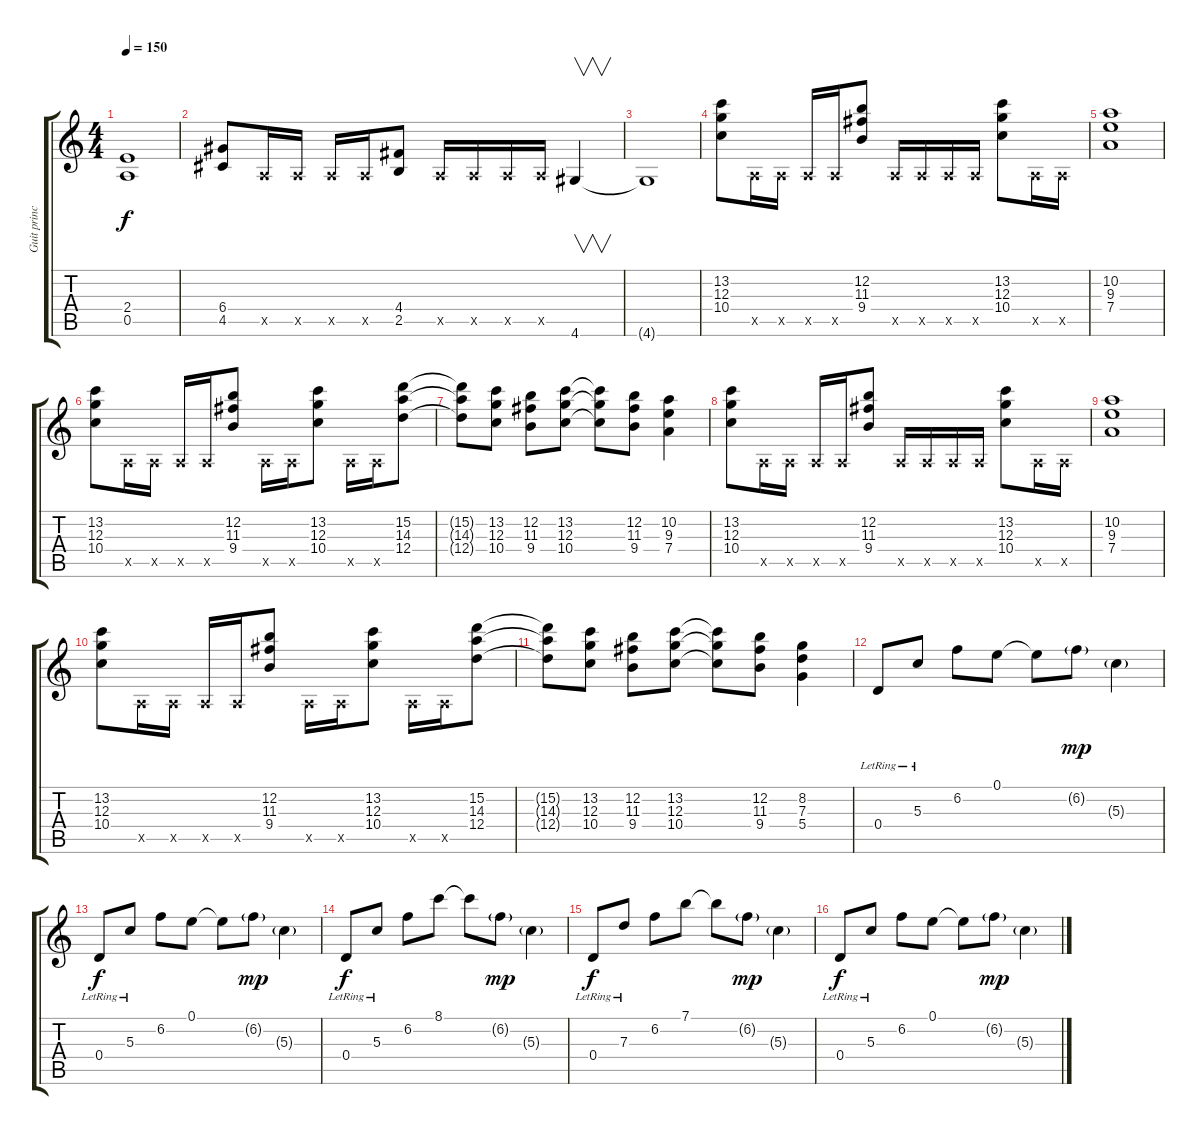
\track ("Guit principale" "Guit princ") {instrument overdrivenguitar}
\staff {score tabs}
\tuning (E4 B3 G3 D3 A2 E2) {hide}
\ts (4 4)
\tempo 150
\clef g2
\ks c
(2.4{t} 0.5{t}).1{dy f} |
(6.4 4.5).8 0.5{x}.16 0.5{x}.16 0.5{x}.16 0.5{x}.16 (4.4 2.5).8 0.5{x}.16 0.5{x}.16 0.5{x}.16 0.5{x}.16 4.6.4{v} |
4.6{t}.1 |
(13.2 12.3 10.4).8 0.5{x}.16 0.5{x}.16 0.5{x}.16 0.5{x}.16 (12.2 11.3 9.4).8 0.5{x}.16 0.5{x}.16 0.5{x}.16 0.5{x}.16 (13.2 12.3 10.4).8 0.5{x}.16 0.5{x}.16 |
(10.2 9.3 7.4).1 |
(13.2 12.3 10.4).8 0.5{x}.16 0.5{x}.16 0.5{x}.16 0.5{x}.16 (12.2 11.3 9.4).8 0.5{x}.16 0.5{x}.16 (13.2 12.3 10.4).8 0.5{x}.16 0.5{x}.16 (15.2 14.3 12.4).8 |
(15.2{t} 14.3{t} 12.4{t}).8 (13.2 12.3 10.4).8 (12.2 11.3 9.4).8 (13.2 12.3 10.4).8 (13.2{t} 12.3{t} 10.4{t}).8 (12.2 11.3 9.4).8 (10.2 9.3 7.4).4 |
(13.2 12.3 10.4).8 0.5{x}.16 0.5{x}.16 0.5{x}.16 0.5{x}.16 (12.2 11.3 9.4).8 0.5{x}.16 0.5{x}.16 0.5{x}.16 0.5{x}.16 (13.2 12.3 10.4).8 0.5{x}.16 0.5{x}.16 |
(10.2 9.3 7.4).1 |
(13.2 12.3 10.4).8 0.5{x}.16 0.5{x}.16 0.5{x}.16 0.5{x}.16 (12.2 11.3 9.4).8 0.5{x}.16 0.5{x}.16 (13.2 12.3 10.4).8 0.5{x}.16 0.5{x}.16 (15.2 14.3 12.4).8 |
(15.2{t} 14.3{t} 12.4{t}).8 (13.2 12.3 10.4).8 (12.2 11.3 9.4).8 (13.2 12.3 10.4).8 (13.2{t} 12.3{t} 10.4{t}).8 (12.2 11.3 9.4).8 (8.2 7.3 5.4).4 |
0.4{lr}.8{instrument acousticguitarnylon} 5.3{lr}.8 6.2.8 0.1.8 0.1{t}.8 6.2{g}.8{dy mp} 5.3{g}.4 |
0.4{lr}.8{dy f} 5.3{lr}.8 6.2.8 0.1.8 0.1{t}.8 6.2{g}.8{dy mp} 5.3{g}.4 |
0.4{lr}.8{dy f} 5.3{lr}.8 6.2.8 8.1.8 8.1{t}.8 6.2{g}.8{dy mp} 5.3{g}.4 |
0.4{lr}.8{dy f} 7.3{lr}.8 6.2.8 7.1.8 7.1{t}.8 6.2{g}.8{dy mp} 5.3{g}.4 |
0.4{lr}.8{dy f} 5.3{lr}.8 6.2.8 0.1.8 0.1{t}.8 6.2{g}.8{dy mp} 5.3{g}.4
